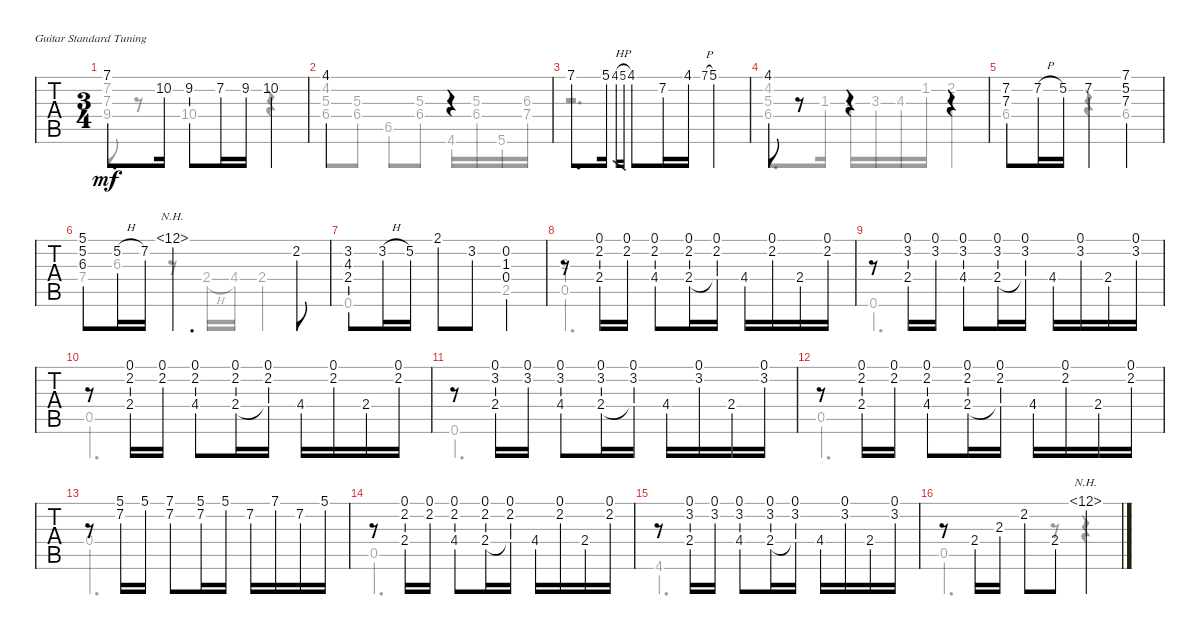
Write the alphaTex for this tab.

\bracketExtendMode groupsimilarinstruments
\singleTrackTrackNamePolicy hidden
\multiTrackTrackNamePolicy hidden
\firstSystemTrackNameOrientation horizontal
\otherSystemsTrackNameOrientation horizontal
\track ("Untitled" "N-Gt") {instrument acousticgrandpiano}
\staff {tabs}
\tuning (E4 B3 G3 D3 A2 E2)
\displaytranspose 12
\voice
\ts (3 4)
\tempo (94 hide)
\clef g2
\ks a
7.1.8{d dy mf} 10.2.16 9.2.8 7.2.16 9.2.16 10.2.4 |
4.1.2 r.4 |
7.1.8{d} 5.1.16 4.1{h}.16{gr} 5.1{h}.16{gr} 4.1.8 7.2.16 4.1.16 7.1{h}.8{gr} 5.1.4 |
4.1.8 r.8 r.4 r.4 |
(7.2 7.3).8 7.2{h}.16 5.2.16 7.2.4 (7.1 5.2 7.3).4 |
(5.1 5.2 6.3).8 5.2{h}.16 7.2.16 12.1{nh}.4{d} 2.2.8 |
(3.2 4.3 2.4).8 3.2{h}.16 5.2.16 2.1.8 3.2.8 (0.2 1.3 0.4).4 |
r.8 (0.1 2.2 2.4).16 (0.1 2.2).16 (0.1 2.2 4.4).8 (0.1 2.2 2.4).16 (0.1 2.2 2.4{t}).16 4.4.16 (0.1 2.2).16 2.4.16 (0.1 2.2).16 |
r.8 (0.1 3.2 2.4).16 (0.1 3.2).16 (0.1 3.2 4.4).8 (0.1 3.2 2.4).16 (0.1 3.2 2.4{t}).16 4.4.16 (0.1 3.2).16 2.4.16 (0.1 3.2).16 |
r.8 (0.1 2.2 2.4).16 (0.1 2.2).16 (0.1 2.2 4.4).8 (0.1 2.2 2.4).16 (0.1 2.2 2.4{t}).16 4.4.16 (0.1 2.2).16 2.4.16 (0.1 2.2).16 |
r.8 (0.1 3.2 2.4).16 (0.1 3.2).16 (0.1 3.2 4.4).8 (0.1 3.2 2.4).16 (0.1 3.2 2.4{t}).16 4.4.16 (0.1 3.2).16 2.4.16 (0.1 3.2).16 |
r.8 (0.1 2.2 2.4).16 (0.1 2.2).16 (0.1 2.2 4.4).8 (0.1 2.2 2.4).16 (0.1 2.2 2.4{t}).16 4.4.16 (0.1 2.2).16 2.4.16 (0.1 2.2).16 |
r.8 (5.1 7.2).16 5.1.16 (7.1 7.2).8 (5.1 7.2).16 5.1.16 7.2.16 7.1.16 7.2.16 5.1.16 |
r.8 (0.1 2.2 2.4).16 (0.1 2.2).16 (0.1 2.2 4.4).8 (0.1 2.2 2.4).16 (0.1 2.2 2.4{t}).16 4.4.16 (0.1 2.2).16 2.4.16 (0.1 2.2).16 |
r.8 (0.1 3.2 2.4).16 (0.1 3.2).16 (0.1 3.2 4.4).8 (0.1 3.2 2.4).16 (0.1 3.2 2.4{t}).16 4.4.16 (0.1 3.2).16 2.4.16 (0.1 3.2).16 |
r.8 2.4.16 2.3.16 2.2.8 2.4.8 12.1{nh}.4
\voice
\clef g2
\ottava regular
\simile none
\ks a
(7.2 7.3 9.4).8{dy mf} r.8 10.4.4 r.4 |
(4.2 5.3 6.4).8 (5.3 6.4).8 6.5.8 (5.3 6.4).8 4.6.16 (5.3 6.4).16 5.6.16 (6.3 7.4).16 |
r.2{d} |
(4.2 5.3 6.4).8{d} 1.3.16 2.3.16 3.3.16 4.3.16 1.2.16 2.2.4 |
6.4.4 r.4 6.4.4 |
7.4.8 6.3.8 r.8 2.4{h}.16 4.4.16 2.4.4 |
0.6.2 2.5.4 |
(2.3 0.5).2{d} |
0.6.2{d} |
0.5.2{d} |
0.6.2{d} |
0.5.2{d} |
0.4.2{d} |
0.5.2{d} |
4.6.2{d} |
0.5.4{d} r.8 r.4
